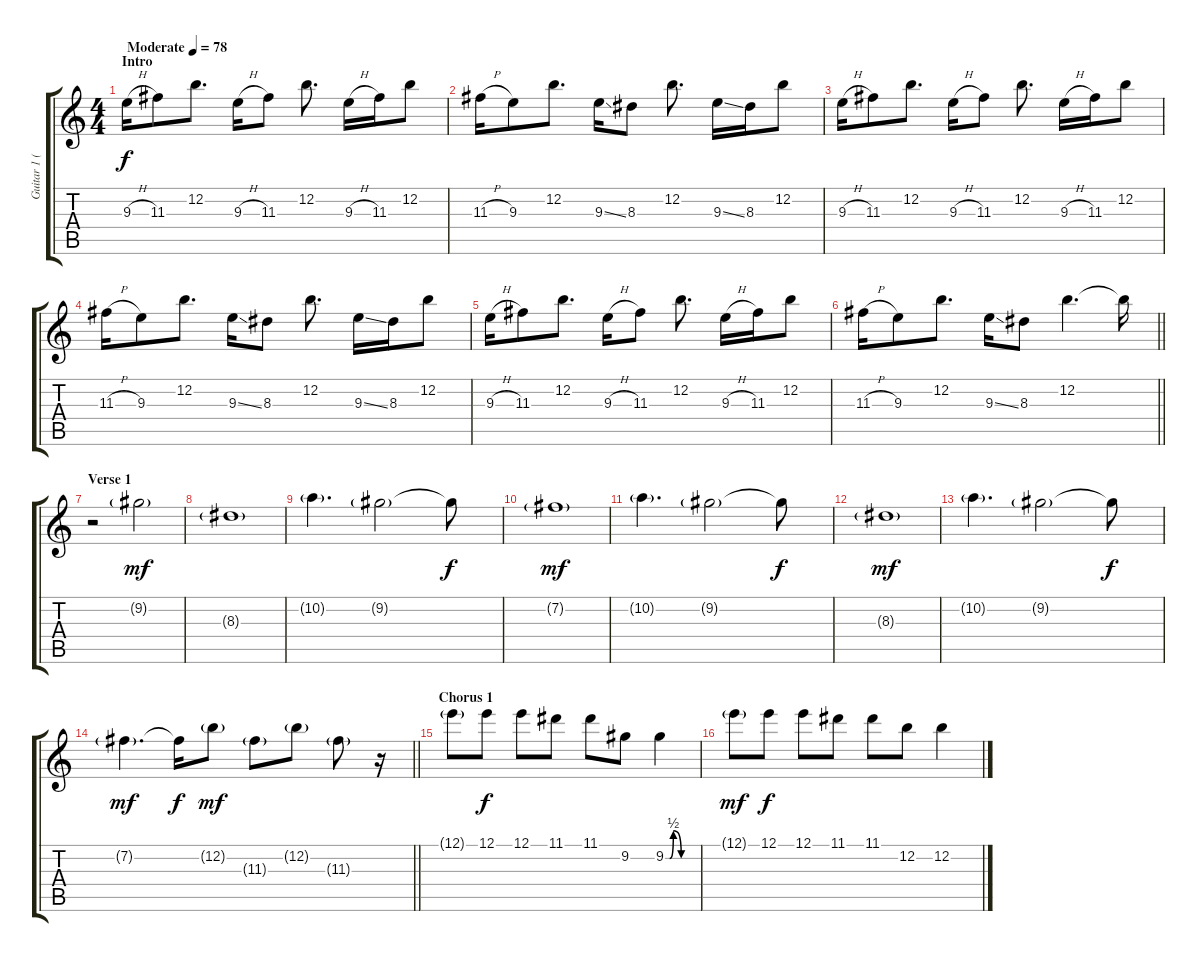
\track ("Guitar 1 (Jonas Pfetzing)" "Guitar 1 (") {instrument distortionguitar}
\staff {score tabs}
\tuning (E4 B3 G3 D3 A2 E2) {hide}
\ts (4 4)
\section ("" "Intro")
\tempo (78 "Moderate")
\clef g2
\ks c
9.3{h}.16{dy f instrument distortionguitar} 11.3.8 12.2.8{d} 9.3{h}.16 11.3.8 12.2.8{d} 9.3{h}.16 11.3.16 12.2.8 |
11.3{h}.16 9.3.8 12.2.8{d} 9.3{ss}.16 8.3.8 12.2.8{d} 9.3{ss}.16 8.3.16 12.2.8 |
9.3{h}.16 11.3.8 12.2.8{d} 9.3{h}.16 11.3.8 12.2.8{d} 9.3{h}.16 11.3.16 12.2.8 |
11.3{h}.16 9.3.8 12.2.8{d} 9.3{ss}.16 8.3.8 12.2.8{d} 9.3{ss}.16 8.3.16 12.2.8 |
9.3{h}.16 11.3.8 12.2.8{d} 9.3{h}.16 11.3.8 12.2.8{d} 9.3{h}.16 11.3.16 12.2.8 |
\barLineRight lightlight
11.3{h}.16 9.3.8 12.2.8{d} 9.3{ss}.16 8.3.8 12.2.4{d} 12.2{t}.16 |
\section ("" "Verse 1")
r.2 9.2{g}.2{dy mf} |
8.3{g}.1 |
10.2{g}.4{d} 9.2{g}.2 9.2{t}.8{dy f} |
7.2{g}.1{dy mf} |
10.2{g}.4{d} 9.2{g}.2 9.2{t}.8{dy f} |
8.3{g}.1{dy mf} |
10.2{g}.4{d} 9.2{g}.2 9.2{t}.8{dy f} |
\barLineRight lightlight
7.2{g}.4{d dy mf} 7.2{t}.16{dy f} 12.2{g}.8{dy mf} 11.3{g}.8 12.2{g}.8 11.3{g}.8 r.16 |
\section ("" "Chorus 1")
12.1{g}.8 12.1.8{dy f} 12.1.8 11.1.8 11.1.8 9.2.8 9.2{be (custom 0 0 8 0 15 2 30 0 60 0)}.4 |
12.1{g}.8{dy mf} 12.1.8{dy f} 12.1.8 11.1.8 11.1.8 12.2.8 12.2.4
